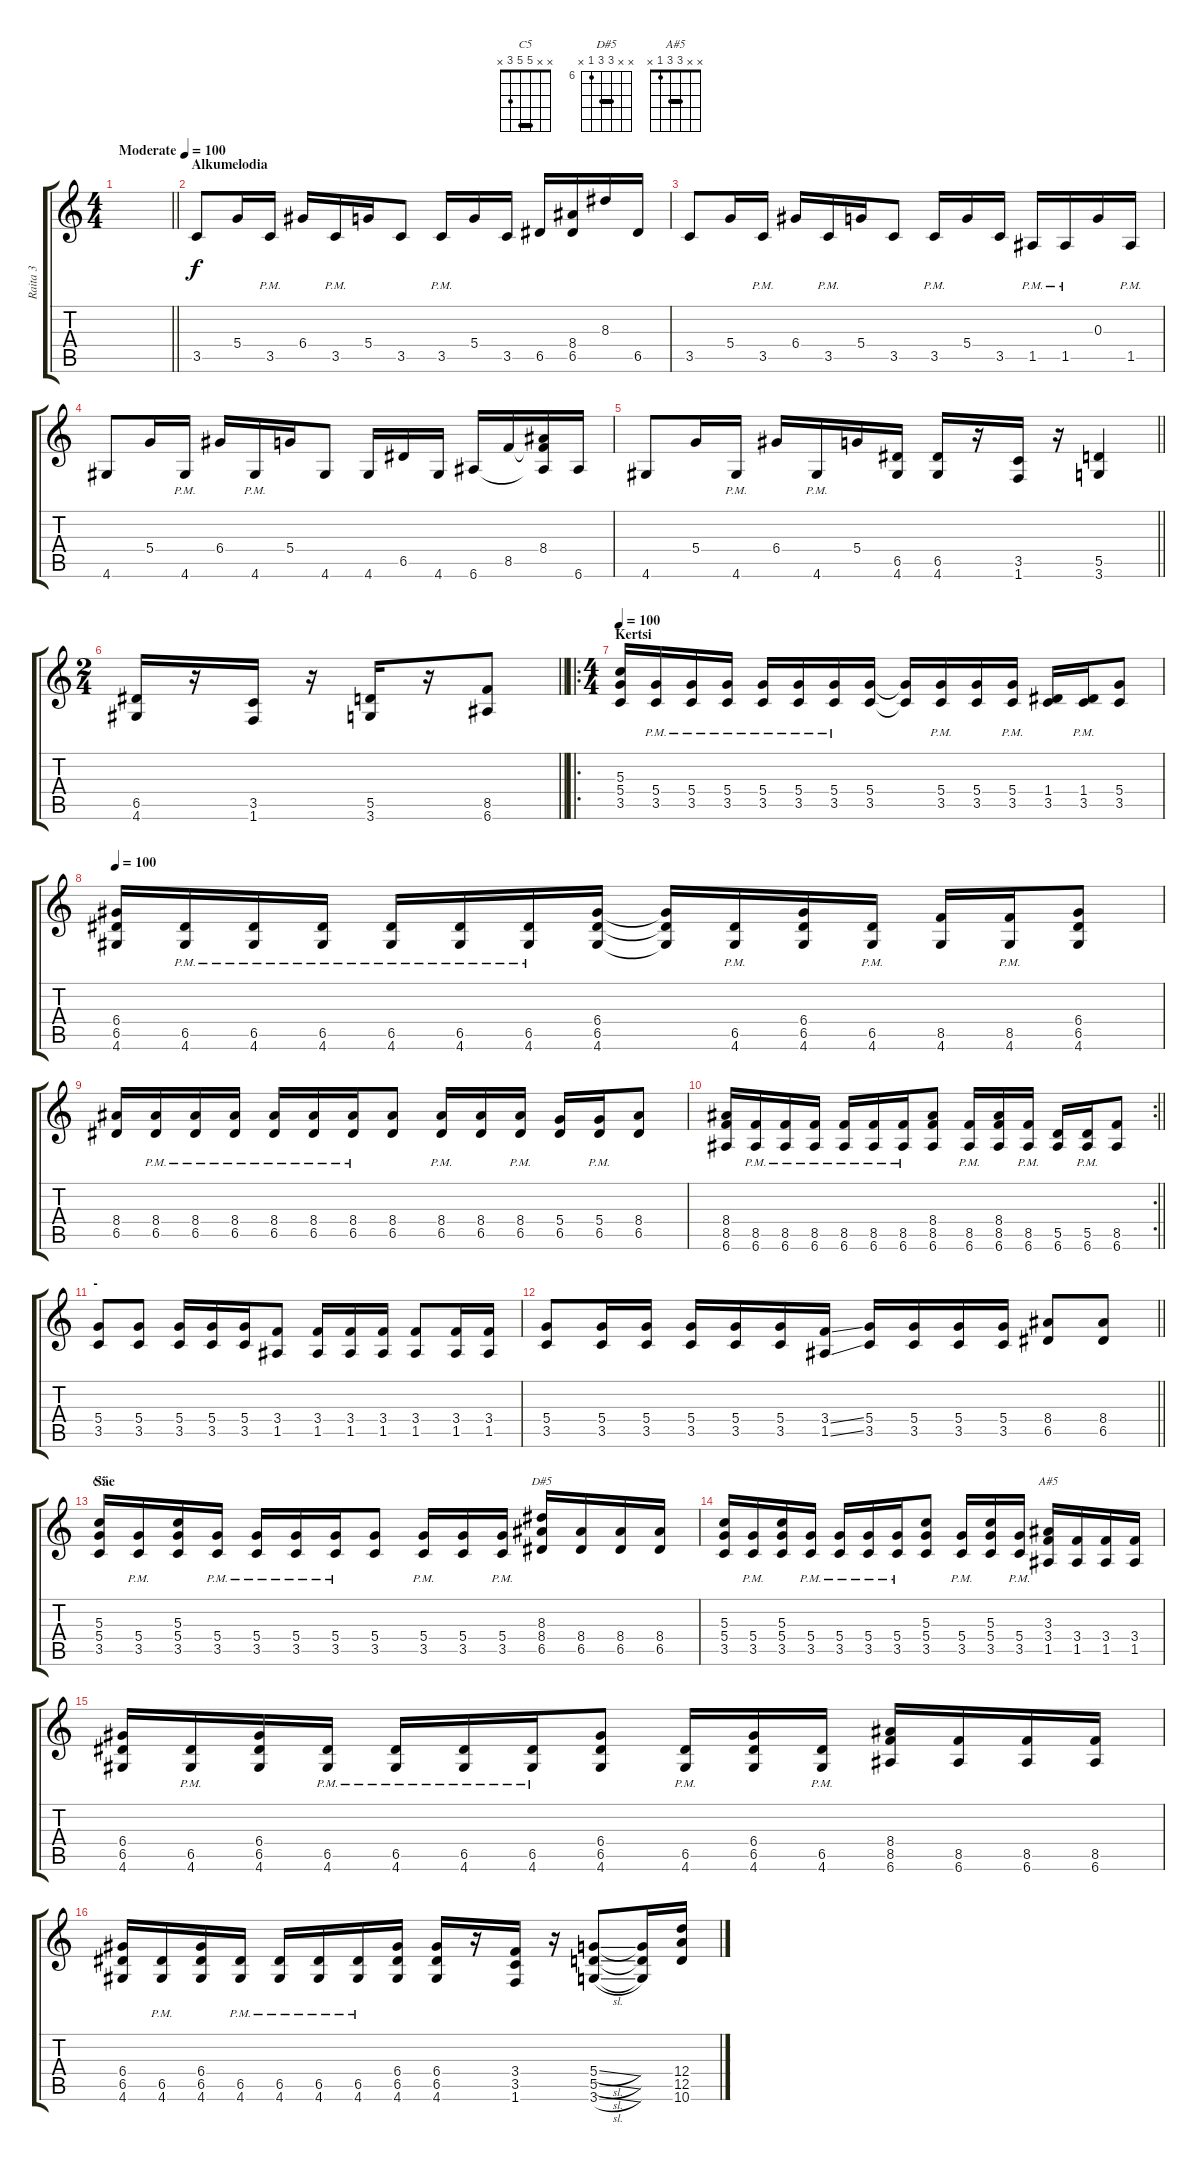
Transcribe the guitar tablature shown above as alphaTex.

\track ("Raita 3" "Raita 3") {instrument overdrivenguitar}
\staff {score tabs}
\tuning (E4 B3 G3 D3 A2 E2) {hide}
\chord ("C5" x x 5 5 3 x) {barre 5}
\chord ("D#5" x x 8 8 6 x) {firstfret 6 barre 8}
\chord ("A#5" x x 3 3 1 x) {barre 3}
\ts (4 4)
\tempo (100 "Moderate")
\clef g2
\barLineRight lightlight
\ks c
|
\section ("" "Alkumelodia")
3.5.8 5.4.16 3.5{pm}.16 6.4.16 3.5{pm}.16 5.4.16 3.5.8 3.5{pm}.16 5.4.16 3.5.16 6.5.16 (8.4 6.5).16 8.3.16 6.5.16 |
3.5.8 5.4.16 3.5{pm}.16 6.4.16 3.5{pm}.16 5.4.16 3.5.8 3.5{pm}.16 5.4.16 3.5.16 1.5{pm}.16 1.5{pm}.16 0.3.16 1.5{pm}.16 |
4.6.8 5.4.16 4.6{pm}.16 6.4.16 4.6{pm}.16 5.4.16 4.6.8 4.6.16 6.5.16 4.6.16 6.6.16 8.5.16 (8.4 8.5{t} 6.6{t}).16 6.6.16 |
\barLineRight lightlight
4.6.8 5.4.16 4.6{pm}.16 6.4.16 4.6{pm}.16 5.4.16 (6.5 4.6).16 (6.5 4.6).16 r.16 (3.5 1.6).16 r.16 (5.5 3.6).4 |
\ts (2 4)
\barLineRight lightlight
(6.5 4.6).16 r.16 (3.5 1.6).16 r.16 (5.5 3.6).16 r.16 (8.5 6.6).8 |
\ro
\ts (4 4)
\section ("" "Kertsi")
\tempo 100
(5.3 5.4 3.5).16 (5.4{pm} 3.5{pm}).16 (5.4{pm} 3.5{pm}).16 (5.4{pm} 3.5{pm}).16 (5.4{pm} 3.5{pm}).16 (5.4{pm} 3.5{pm}).16 (5.4{pm} 3.5{pm}).16 (5.4 3.5).16 (5.4{t} 3.5{t}).16 (5.4{pm} 3.5{pm}).16 (5.4 3.5).16 (5.4{pm} 3.5{pm}).16 (1.4 3.5).16 (1.4{pm} 3.5{pm}).16 (5.4 3.5).8 |
\tempo 100
(6.4 6.5 4.6).16 (6.5{pm} 4.6{pm}).16 (6.5{pm} 4.6{pm}).16 (6.5{pm} 4.6{pm}).16 (6.5{pm} 4.6{pm}).16 (6.5{pm} 4.6{pm}).16 (6.5{pm} 4.6{pm}).16 (6.4 6.5 4.6).16 (6.4{t} 6.5{t} 4.6{t}).16 (6.5{pm} 4.6{pm}).16 (6.4 6.5 4.6).16 (6.5{pm} 4.6{pm}).16 (8.5 4.6).16 (8.5{pm} 4.6{pm}).16 (6.4 6.5 4.6).8 |
(8.4 6.5).16 (8.4{pm} 6.5{pm}).16 (8.4{pm} 6.5{pm}).16 (8.4{pm} 6.5{pm}).16 (8.4{pm} 6.5{pm}).16 (8.4{pm} 6.5{pm}).16 (8.4{pm} 6.5{pm}).16 (8.4 6.5).8 (8.4{pm} 6.5{pm}).16 (8.4 6.5).16 (8.4{pm} 6.5{pm}).16 (5.4 6.5).16 (5.4{pm} 6.5{pm}).16 (8.4 6.5).8 |
\rc 2
\barLineRight lightlight
(8.4 8.5 6.6).16 (8.5{pm} 6.6{pm}).16 (8.5{pm} 6.6{pm}).16 (8.5{pm} 6.6{pm}).16 (8.5{pm} 6.6{pm}).16 (8.5{pm} 6.6{pm}).16 (8.5{pm} 6.6{pm}).16 (8.4 8.5 6.6).8 (8.5{pm} 6.6{pm}).16 (8.4 8.5 6.6).16 (8.5{pm} 6.6{pm}).16 (5.5 6.6).16 (5.5{pm} 6.6{pm}).16 (8.5 6.6).8 |
\section ("" "- ")
(5.4 3.5).8 (5.4 3.5).8 (5.4 3.5).16 (5.4 3.5).16 (5.4 3.5).16 (3.4 1.5).8 (3.4 1.5).16 (3.4 1.5).16 (3.4 1.5).16 (3.4 1.5).8 (3.4 1.5).16 (3.4 1.5).16 |
\barLineRight lightlight
(5.4 3.5).8 (5.4 3.5).16 (5.4 3.5).16 (5.4 3.5).16 (5.4 3.5).16 (5.4 3.5).16 (3.4{ss} 1.5{ss}).16 (5.4 3.5).16 (5.4 3.5).16 (5.4 3.5).16 (5.4 3.5).16 (8.4 6.5).8 (8.4 6.5).8 |
\section ("" "Säe")
(5.3 5.4 3.5).16{ch "C5"} (5.4{pm} 3.5{pm}).16 (5.3 5.4 3.5).16 (5.4{pm} 3.5{pm}).16 (5.4{pm} 3.5{pm}).16 (5.4{pm} 3.5{pm}).16 (5.4{pm} 3.5{pm}).16 (5.4 3.5).8 (5.4{pm} 3.5{pm}).16 (5.4 3.5).16 (5.4{pm} 3.5{pm}).16 (8.3 8.4 6.5).16{ch "D#5"} (8.4 6.5).16 (8.4 6.5).16 (8.4 6.5).16 |
(5.3 5.4 3.5).16 (5.4{pm} 3.5{pm}).16 (5.3 5.4 3.5).16 (5.4{pm} 3.5{pm}).16 (5.4{pm} 3.5{pm}).16 (5.4{pm} 3.5{pm}).16 (5.4{pm} 3.5{pm}).16 (5.3 5.4 3.5).8 (5.4{pm} 3.5{pm}).16 (5.3 5.4 3.5).16 (5.4{pm} 3.5{pm}).16 (3.3 3.4 1.5).16{ch "A#5"} (3.4 1.5).16 (3.4 1.5).16 (3.4 1.5).16 |
(6.4 6.5 4.6).16 (6.5{pm} 4.6{pm}).16 (6.4 6.5 4.6).16 (6.5{pm} 4.6{pm}).16 (6.5{pm} 4.6{pm}).16 (6.5{pm} 4.6{pm}).16 (6.5{pm} 4.6{pm}).16 (6.4 6.5 4.6).8 (6.5{pm} 4.6{pm}).16 (6.4 6.5 4.6).16 (6.5{pm} 4.6{pm}).16 (8.4 8.5 6.6).16 (8.5 6.6).16 (8.5 6.6).16 (8.5 6.6).16 |
(6.4 6.5 4.6).16 (6.5{pm} 4.6{pm}).16 (6.4 6.5 4.6).16 (6.5{pm} 4.6{pm}).16 (6.5{pm} 4.6{pm}).16 (6.5{pm} 4.6{pm}).16 (6.5{pm} 4.6{pm}).16 (6.4 6.5 4.6).16 (6.4 6.5 4.6).16 r.16 (3.4 3.5 1.6).16 r.16 (5.4{sl} 5.5{sl} 3.6{sl}).8 (5.4{t} 5.5{t} 3.6{t}).16 (12.4 12.5 10.6).16
